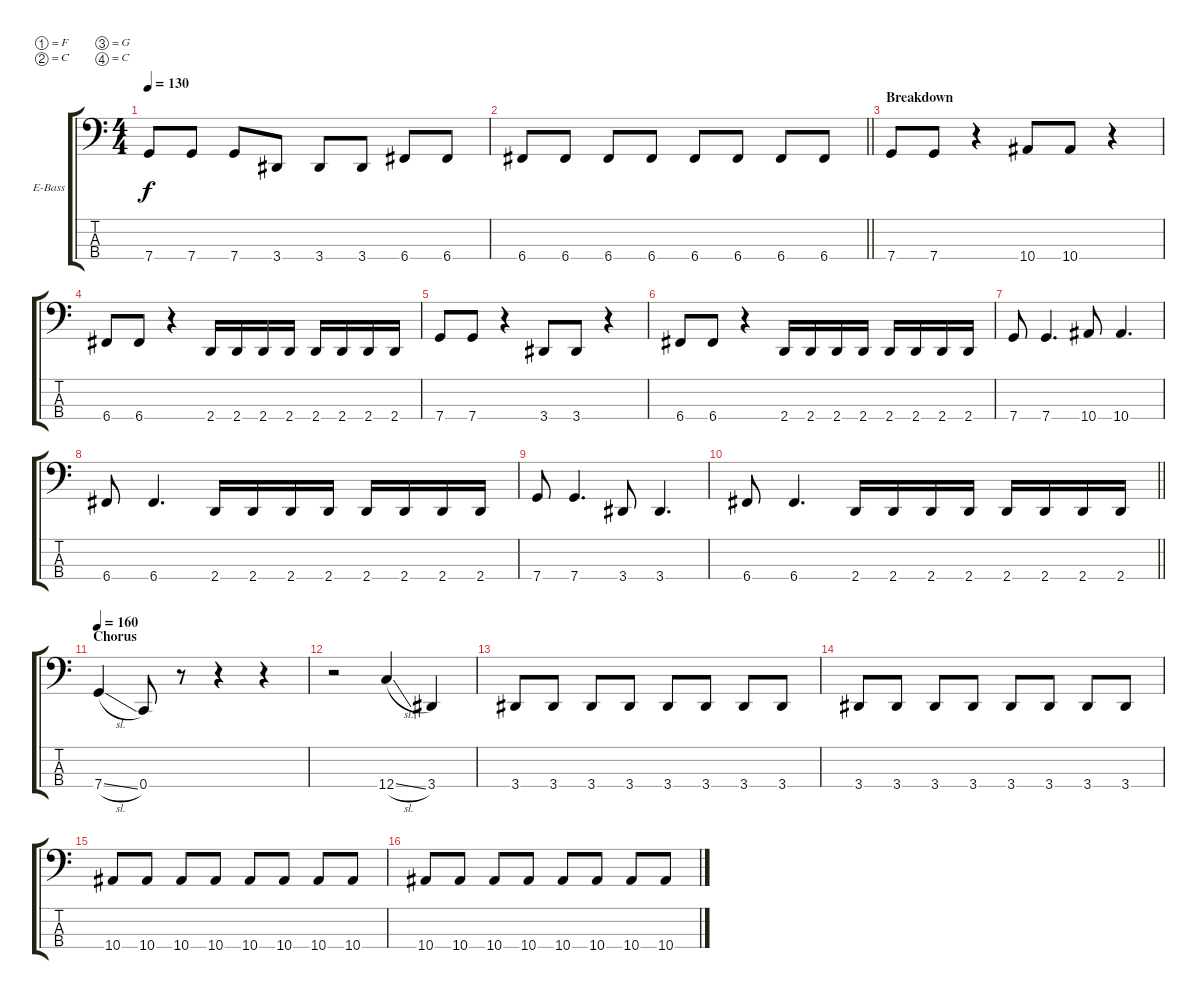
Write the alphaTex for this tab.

\bracketExtendMode groupsimilarinstruments
\firstSystemTrackNameOrientation horizontal
\otherSystemsTrackNameOrientation horizontal
\track ("Bass" "E-Bass") {instrument electricbasspick}
\staff {score tabs}
\tuning (F2 C2 G1 C1)
\ts (4 4)
\tempo 130
\clef f4
\ks c
7.4.8{dy f} 7.4.8 7.4.8 3.4.8 3.4.8 3.4.8 6.4.8 6.4.8 |
\barLineRight lightlight
6.4.8 6.4.8 6.4.8 6.4.8 6.4.8 6.4.8 6.4.8 6.4.8 |
\section ("" "Breakdown")
7.4.8 7.4.8 r.4 10.4.8 10.4.8 r.4 |
6.4.8 6.4.8 r.4 2.4.16 2.4.16 2.4.16 2.4.16 2.4.16 2.4.16 2.4.16 2.4.16 |
7.4.8 7.4.8 r.4 3.4.8 3.4.8 r.4 |
6.4.8 6.4.8 r.4 2.4.16 2.4.16 2.4.16 2.4.16 2.4.16 2.4.16 2.4.16 2.4.16 |
7.4.8 7.4.4{d} 10.4.8 10.4.4{d} |
6.4.8 6.4.4{d} 2.4.16 2.4.16 2.4.16 2.4.16 2.4.16 2.4.16 2.4.16 2.4.16 |
7.4.8 7.4.4{d} 3.4.8 3.4.4{d} |
\barLineRight lightlight
6.4.8 6.4.4{d} 2.4.16 2.4.16 2.4.16 2.4.16 2.4.16 2.4.16 2.4.16 2.4.16 |
\section ("" "Chorus")
\tempo 160
7.4{sl}.4 0.4.8 r.8 r.4 r.4 |
r.2 12.4{sl}.4 3.4.4 |
3.4.8 3.4.8 3.4.8 3.4.8 3.4.8 3.4.8 3.4.8 3.4.8 |
3.4.8 3.4.8 3.4.8 3.4.8 3.4.8 3.4.8 3.4.8 3.4.8 |
10.4.8 10.4.8 10.4.8 10.4.8 10.4.8 10.4.8 10.4.8 10.4.8 |
10.4.8 10.4.8 10.4.8 10.4.8 10.4.8 10.4.8 10.4.8 10.4.8
